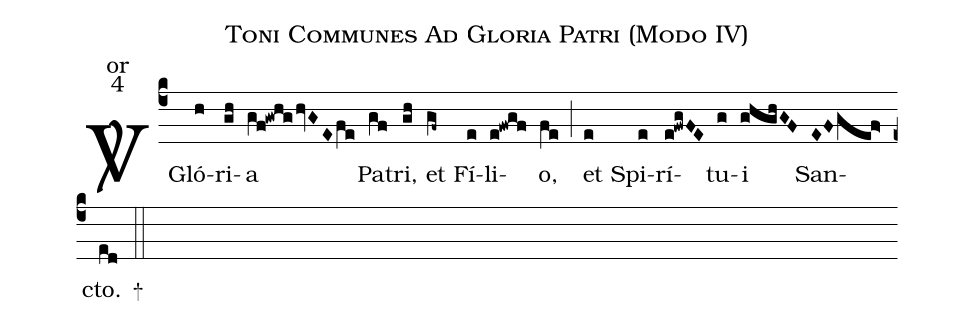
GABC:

name:Toni Communes Ad Gloria Patri (Modo IV);
office-part:or;
mode:4;
%%
(c4) <sp>V/</sp> Gló(h)ri(gh)a(gf!gwhghvGEfe) Pa(gf)tri,(gh) et(gf~) Fí(e)li(e!fwgf)o,(fe) (;)
et(e) Spi(e)rí(e@fwgFE)tu(g)i(ghghGF) San(E/0Fgef>)cto.(ed)
<sp>+</sp> (::)
